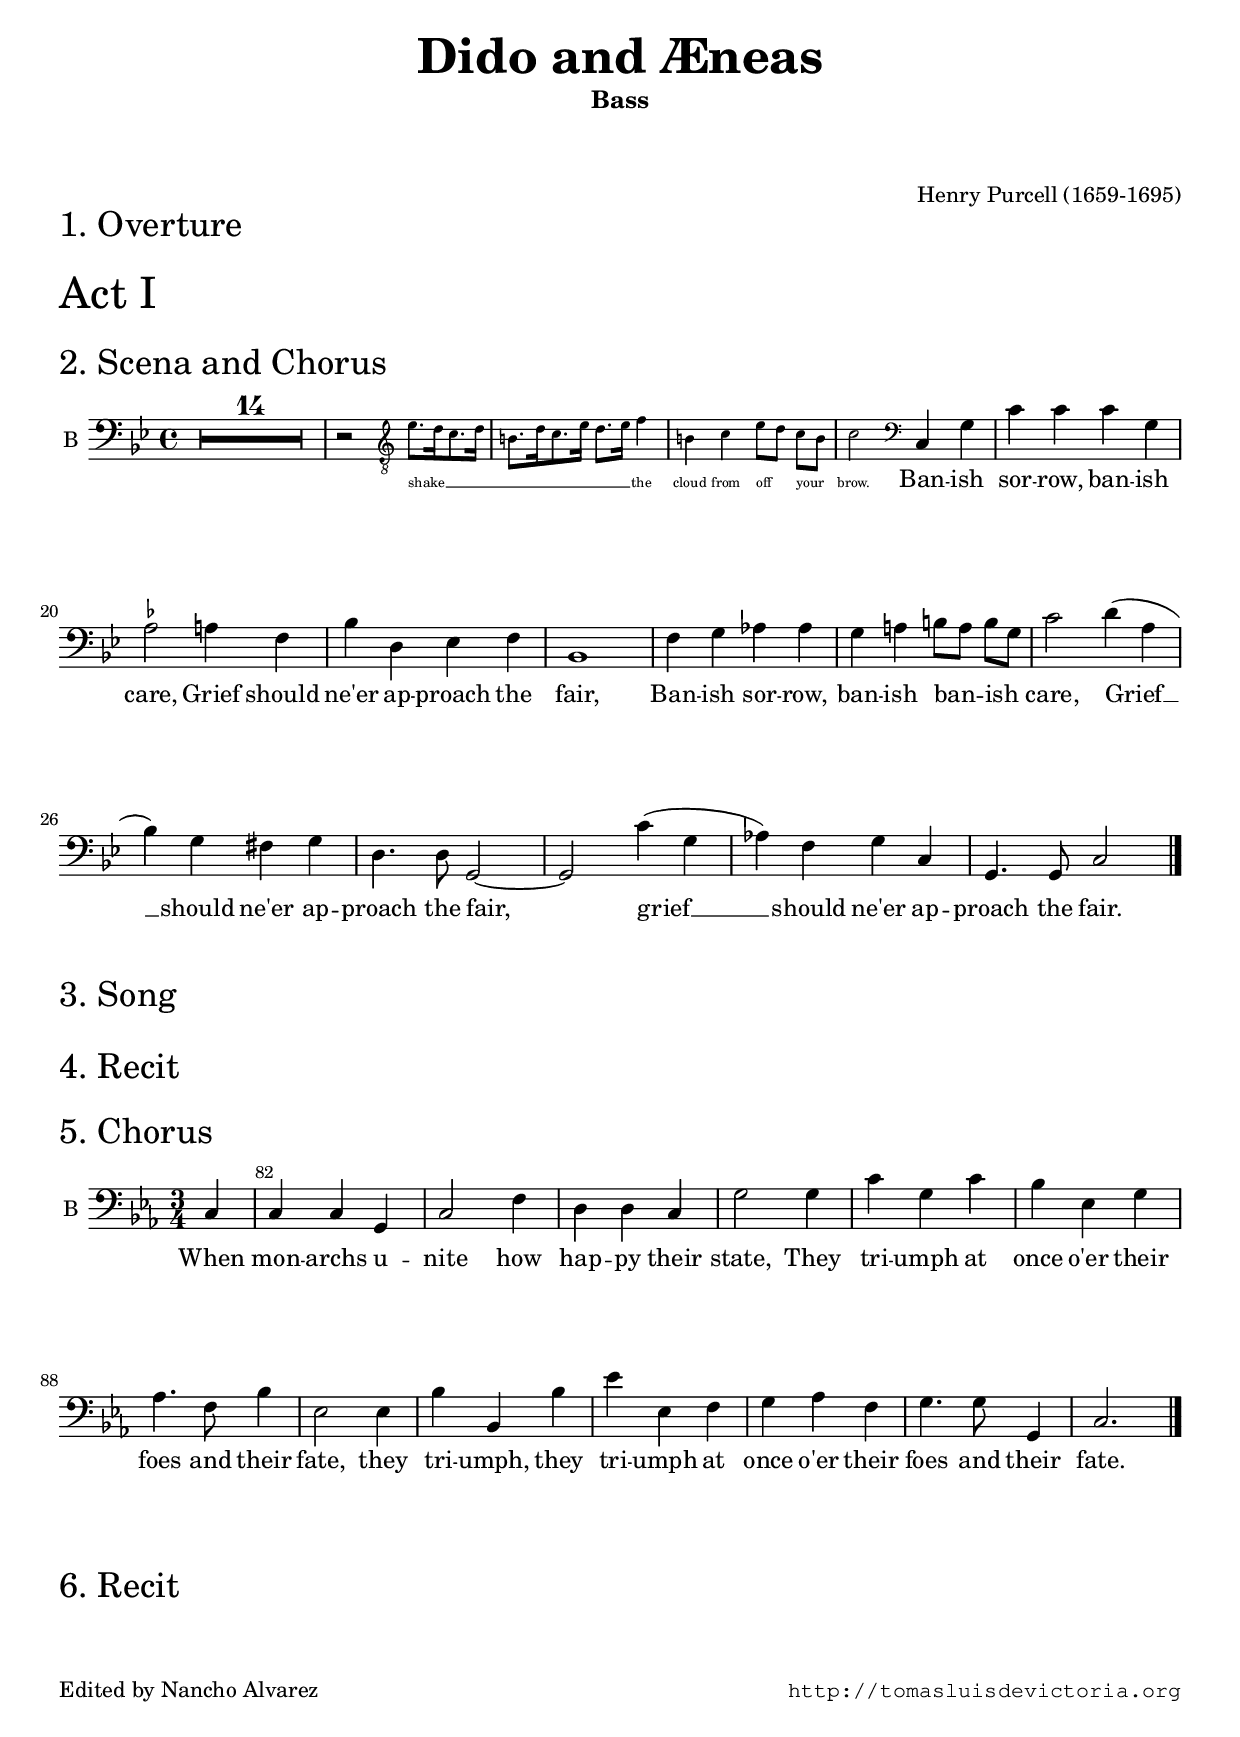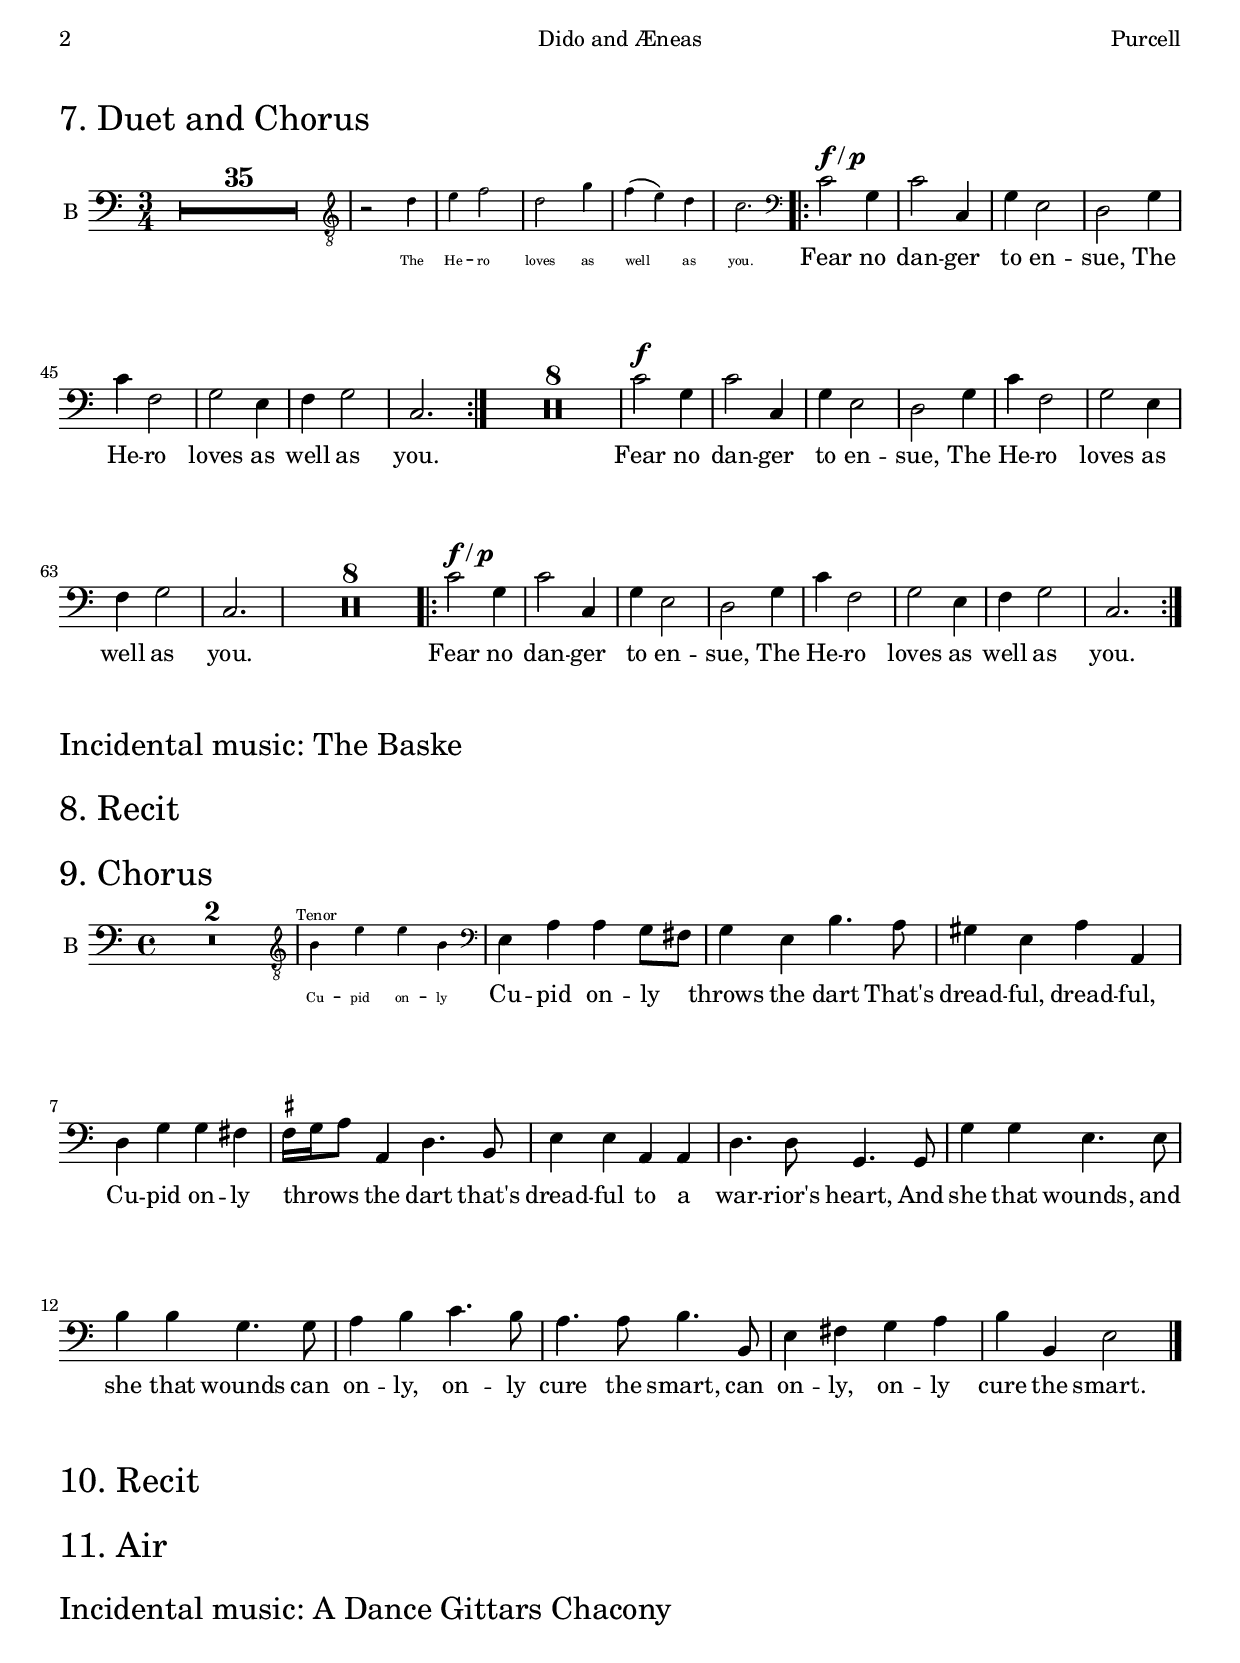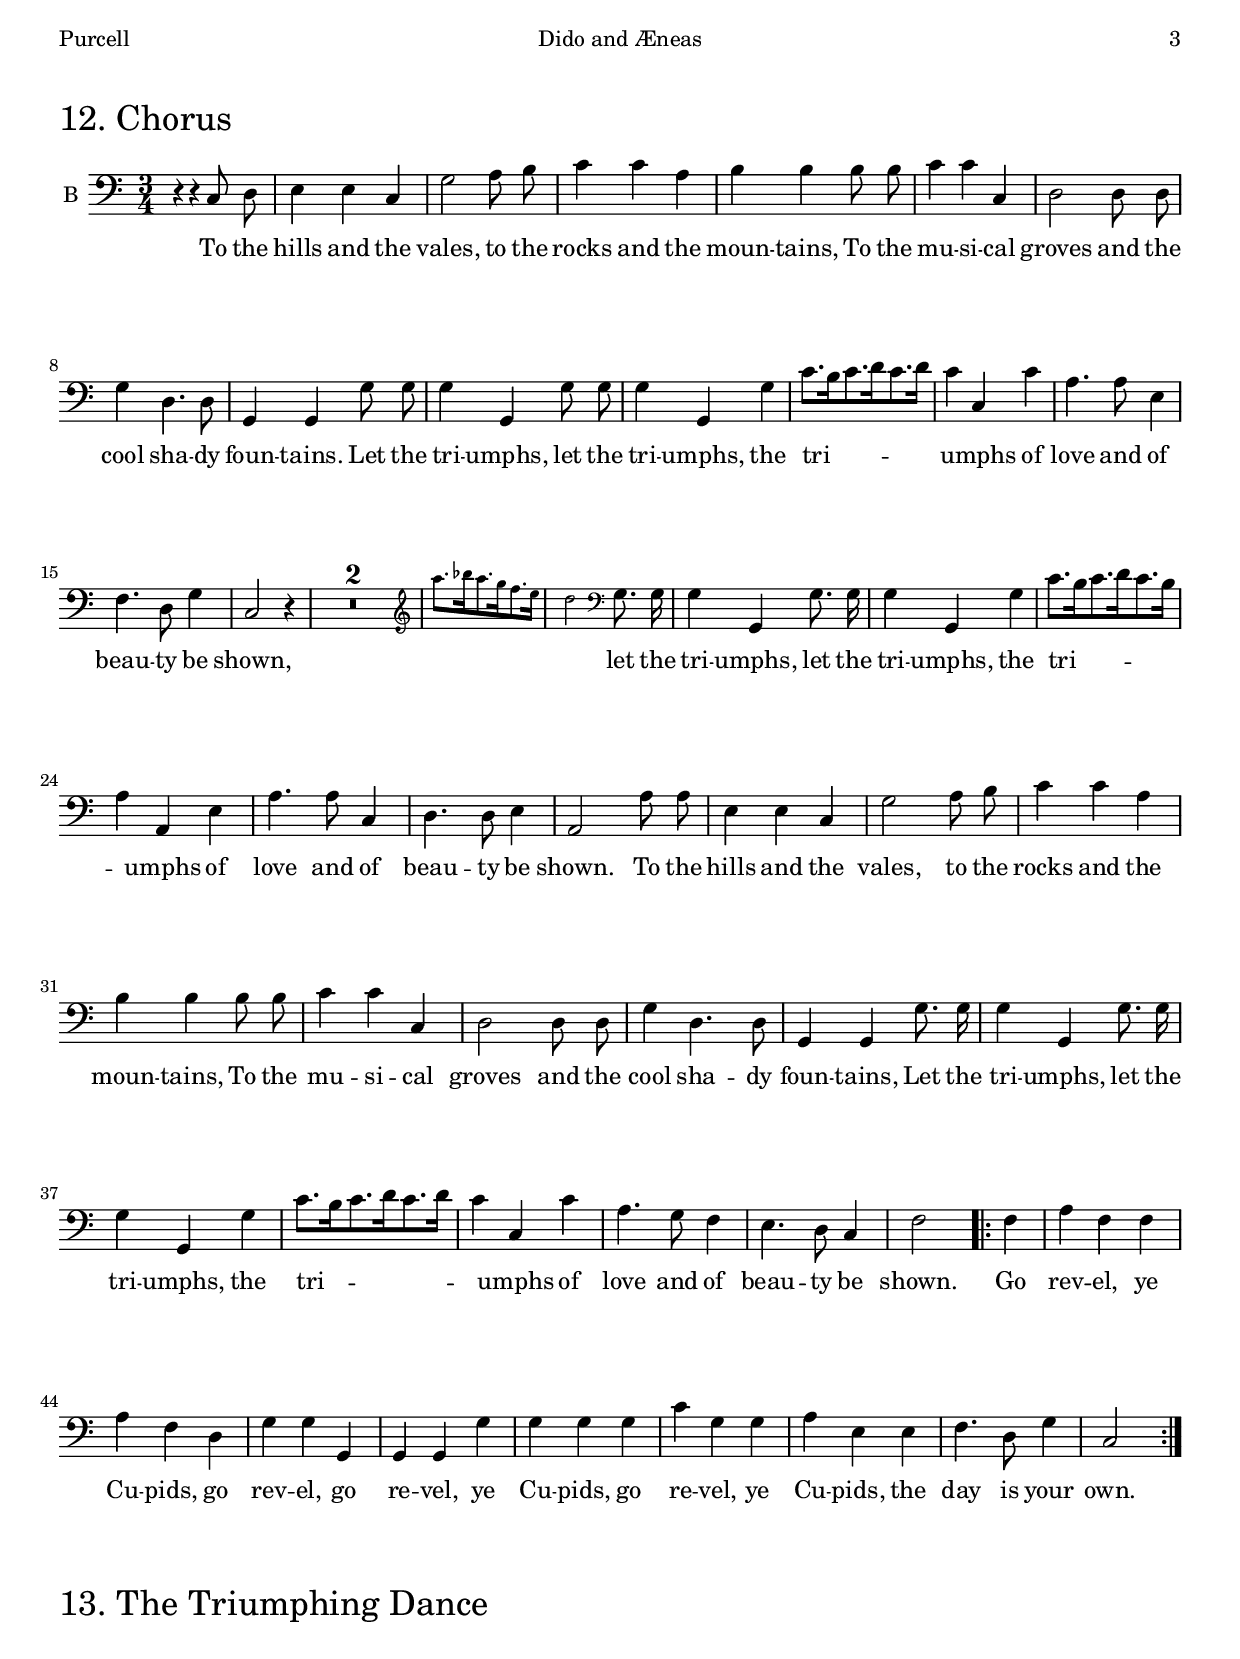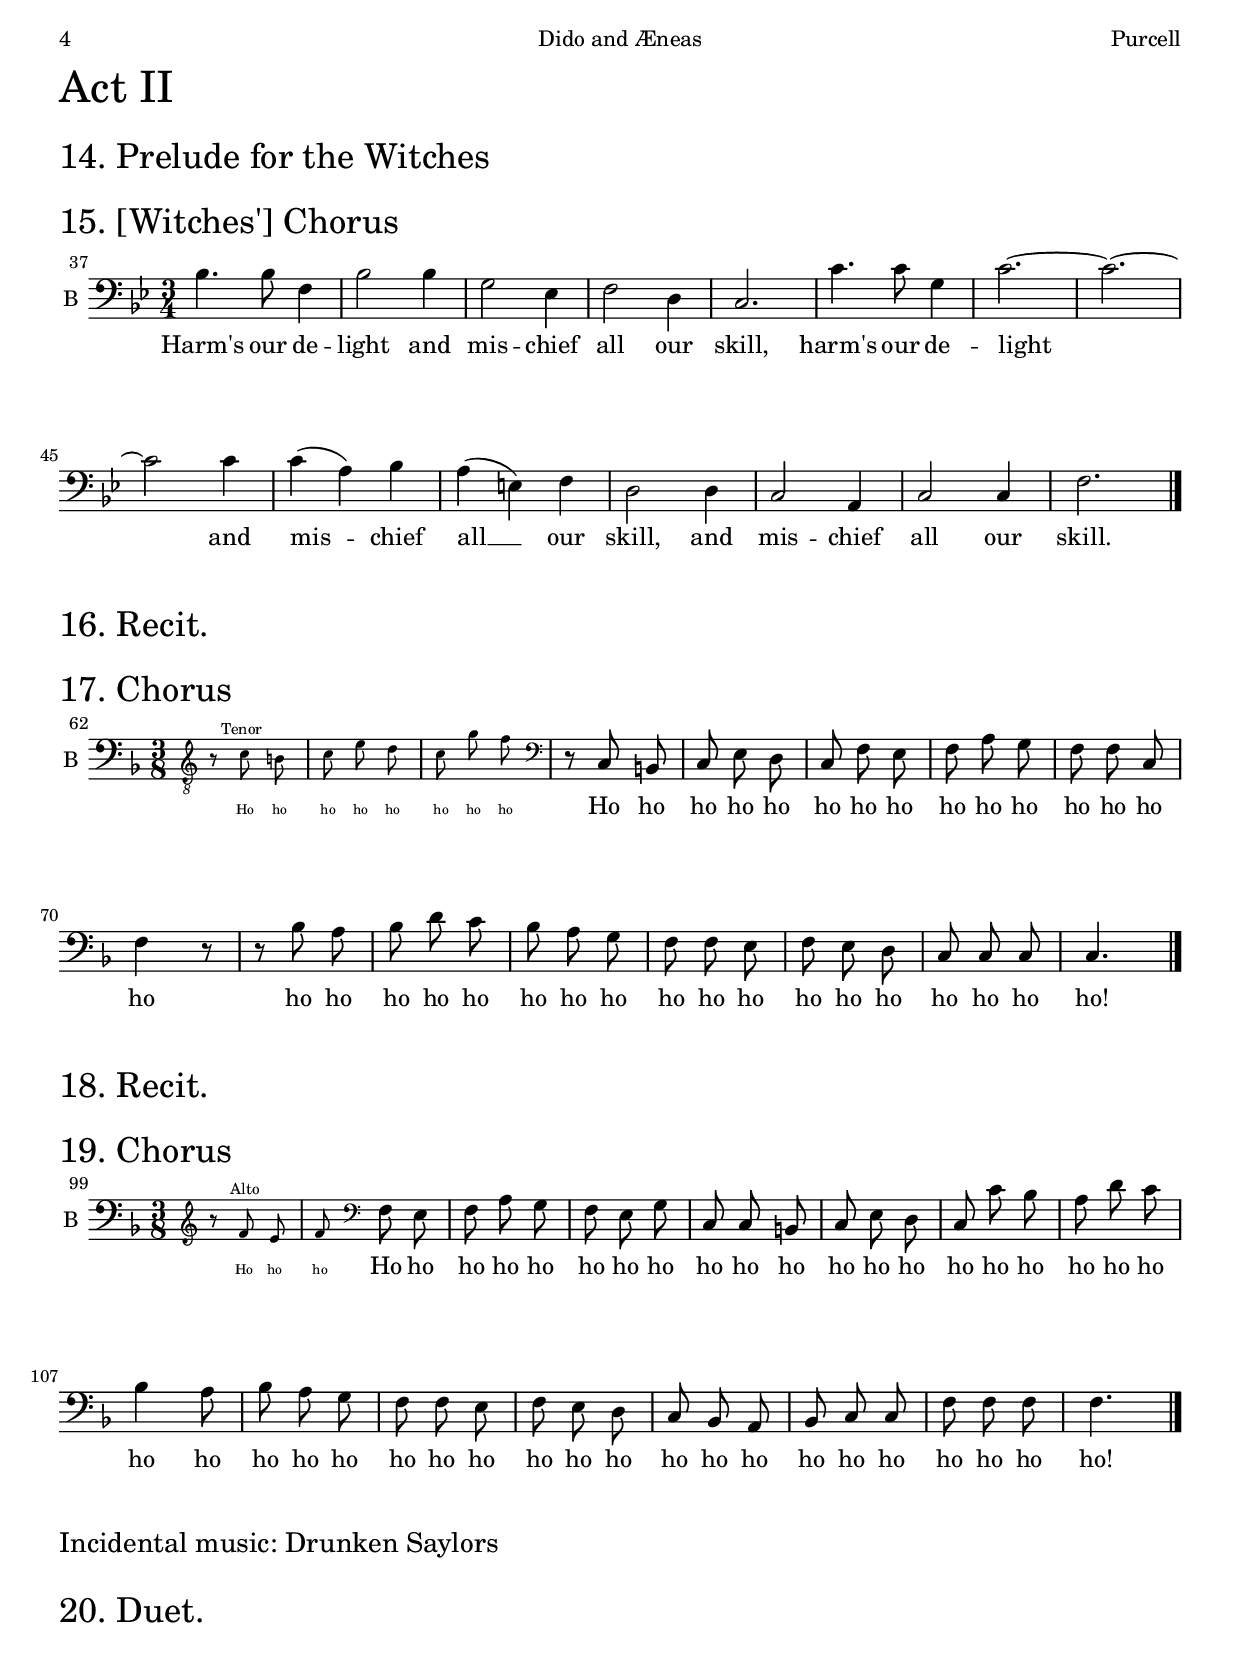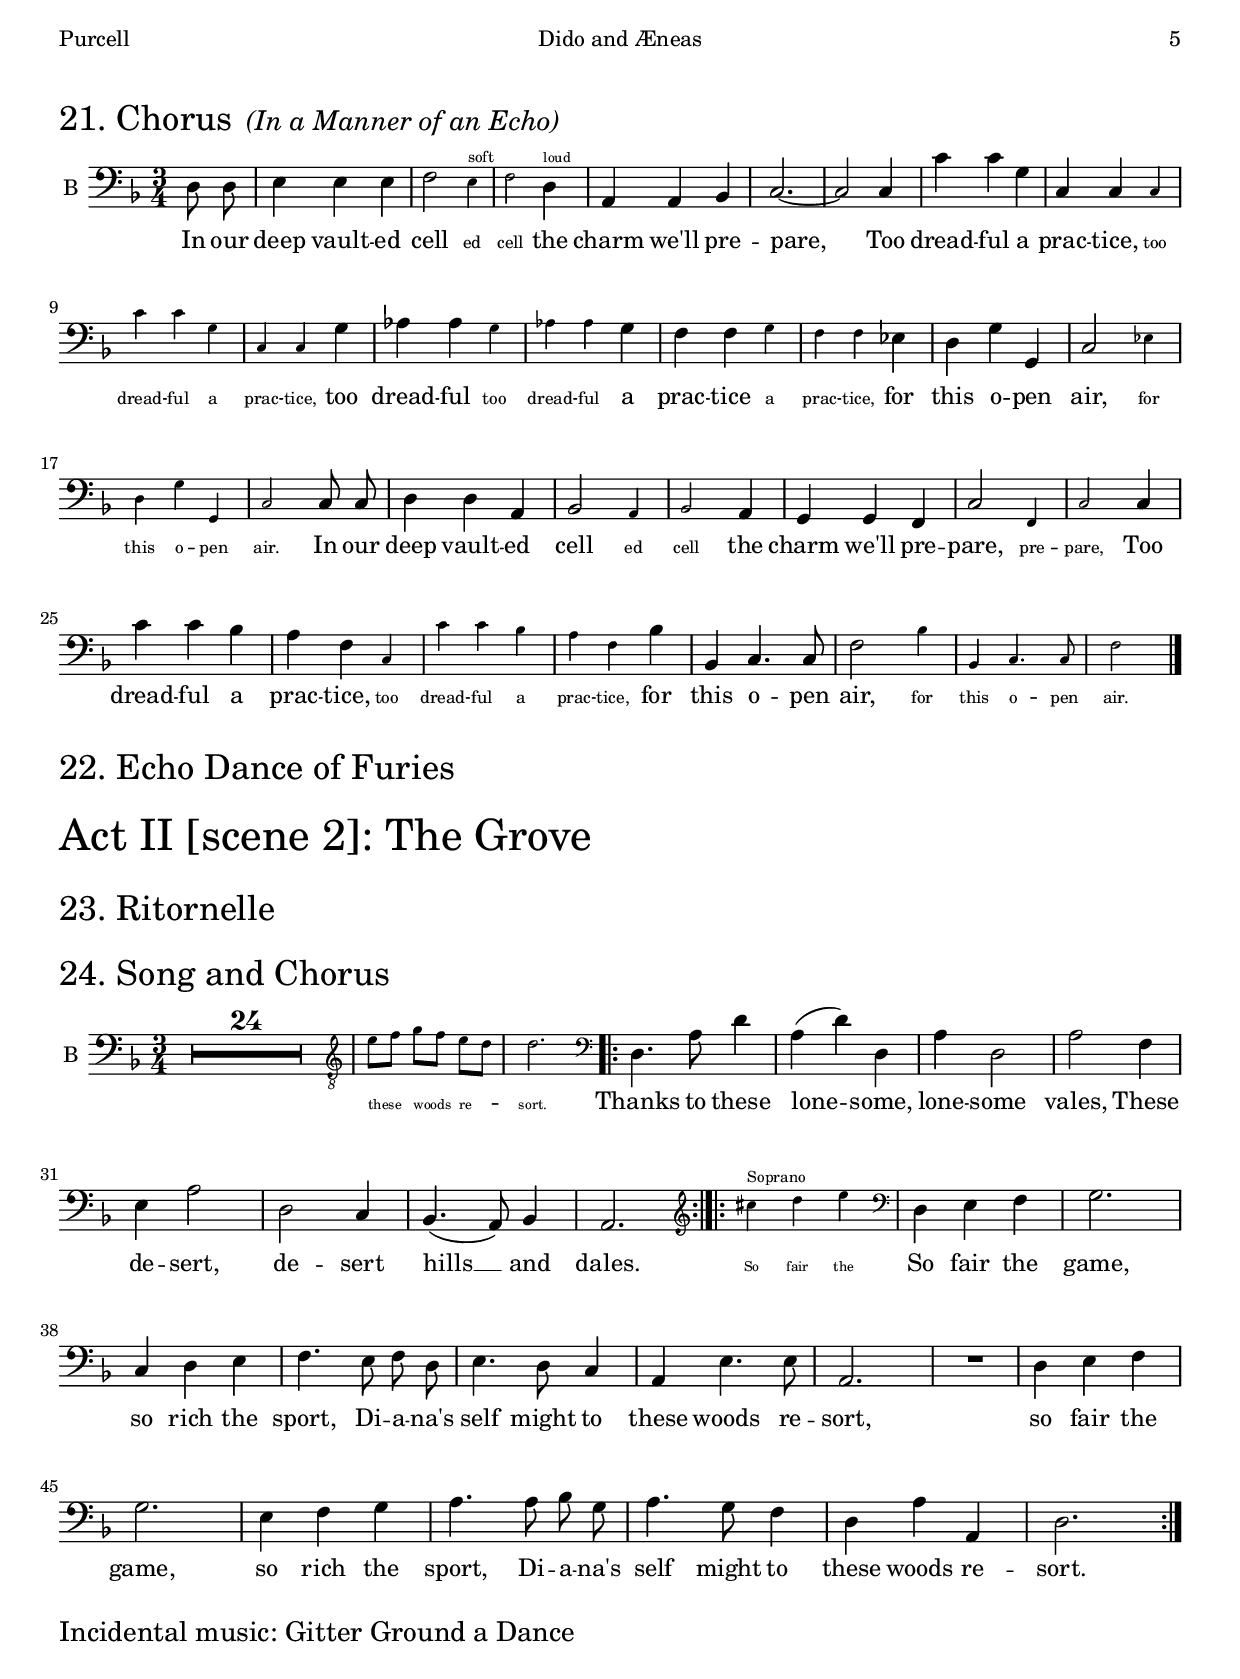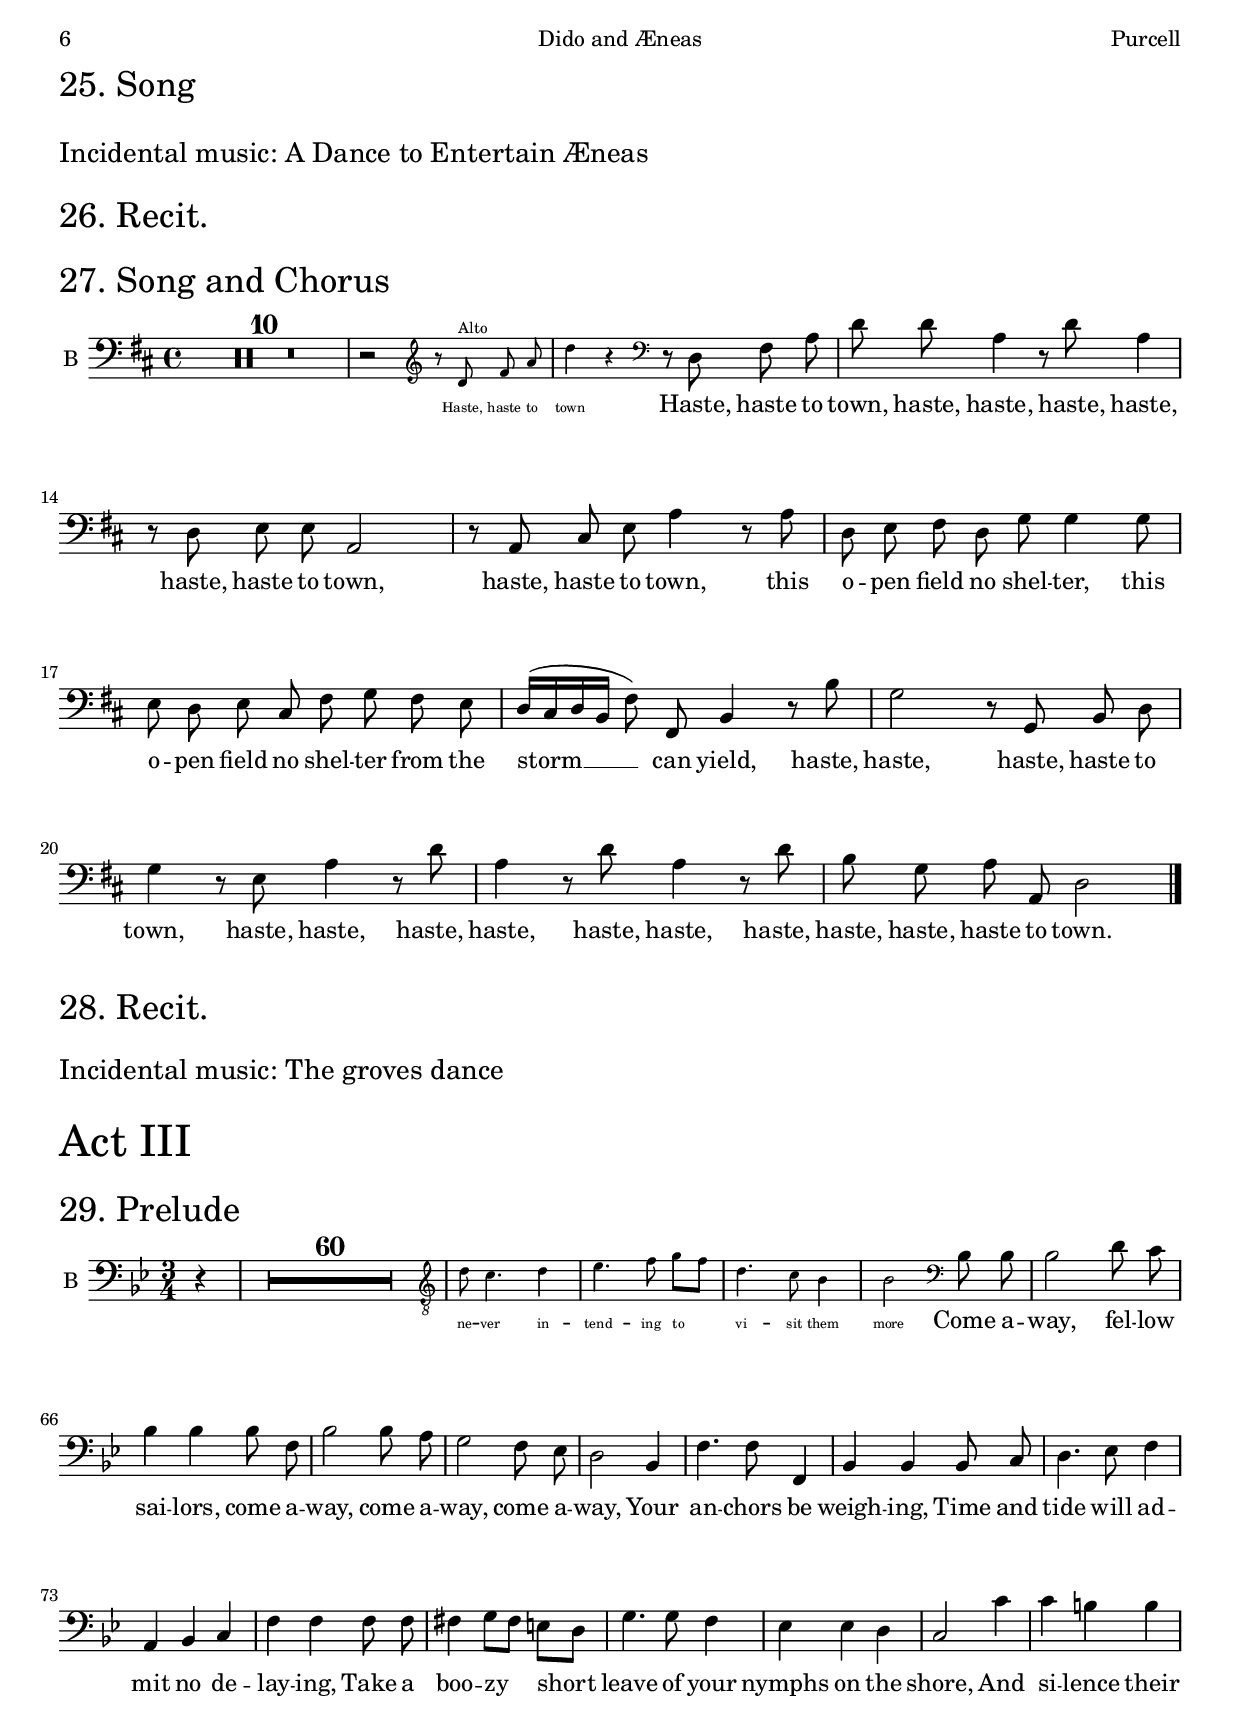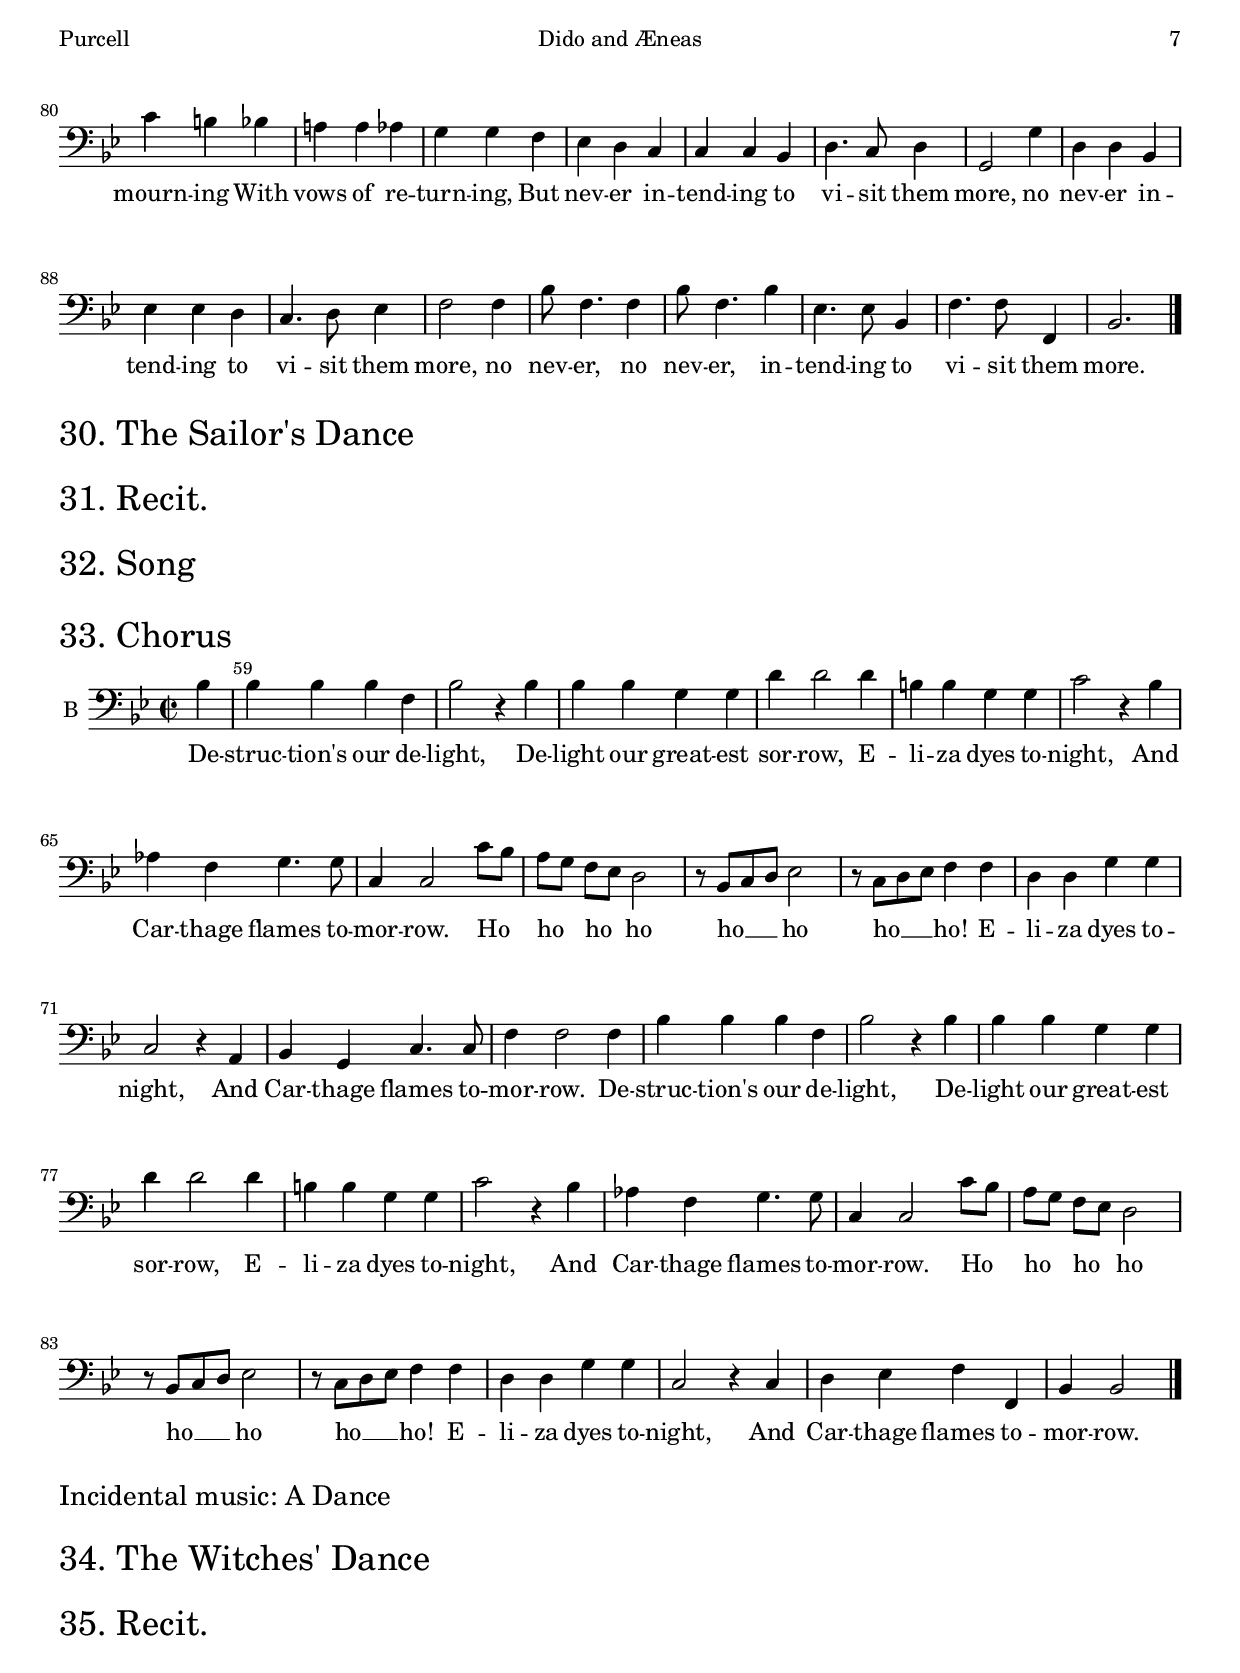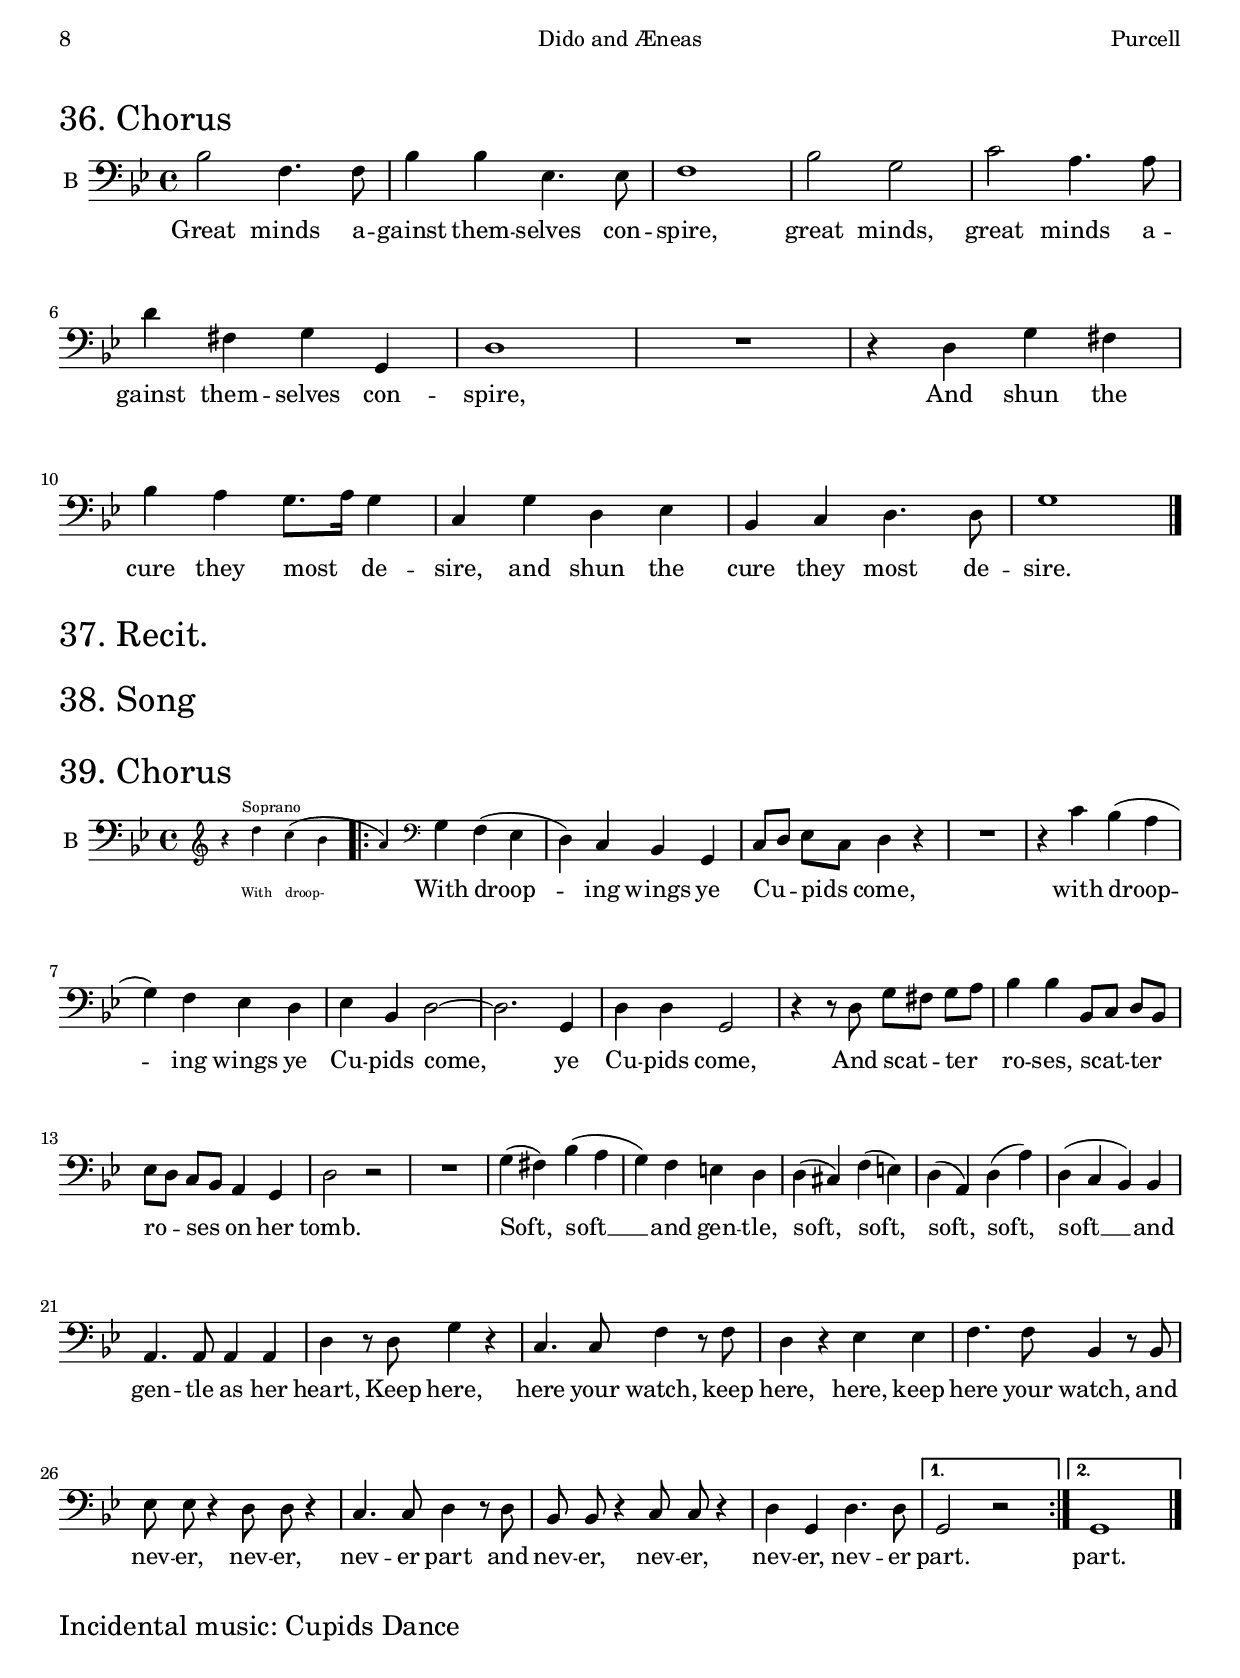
\version "2.18.0"

#(set-default-paper-size "a4")
#(set-global-staff-size 19.0)
#(ly:set-option 'point-and-click #f)
%nomobile

italicas=\override LyricText.font-shape = #'italic
rectas=\override LyricText.font-shape = #'upright
ss=\once \set suggestAccidentals = ##t
mtempo={\tempo 4 = 100}
mtempob={\tempo 4 = 50}
notaspequenas={\set fontSize=#-3 \override Staff.Stem.length = #5  }
notasmedianas={\set fontSize=#-3 \override Staff.Stem.length = #5  }
notasnormales={\unset fontSize \revert Staff.Stem.length \revert Staff.Beam.length-fraction \cueClefUnset }
letrapequena=\override LyricText.font-size = #-4
letramediana=\override LyricText.font-size = #-2
letranormal=\revert LyricText.font-size
mt=#(define-music-function (parser location offset) (number?) ; move lyric text
      #{ \once \override LyricText.X-offset = -$offset #})

htitle="Dido and Æneas"
hcomposer="Purcell"

\header {
	title=\markup{\fontsize #3 "Dido and Æneas"}
	subtitle="Bass"
	subsubtitle=\markup{\null \vspace #2 }
	composer="Henry Purcell (1659-1695)"
        pdfauthor=\composer
	%opus="(-)"
	%poet=\markup{}
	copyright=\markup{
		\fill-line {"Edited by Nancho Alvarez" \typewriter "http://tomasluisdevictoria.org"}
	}
%	tagline=""
}

global={
 \compressFullBarRests
 \override Score.MetronomeMark.padding = #3
 \override Score.MetronomeMark.X-offset = #0
 %\tempo \markup{"Allegretto grazioso"}
 \key g \minor
 \time 4/4 \skip 1*30
 \bar "|."
}


bassus=\relative c'{
 \phrasingSlurDotted
	\dynamicUp
	R1*14
	r2
	\notaspequenas
	\cueClef "G_8"
	ees8.[ d16 c8. d16]
	b8.[ d16 c8. ees16] d8.[ ees16] f4
	b,4 c ees8[ d] c[ b]
	c2
	\notasnormales
	 c,4 g'
	c c c g
	\ss aes2 a4 f
	bes d, ees f
	bes,1
	f'4 g aes aes
	g a! b8[ a] b[ g]
	c2 d4( a % a!
	bes4) g fis g
	d4. d8 g,2 ~
	g2 c'4( g
	aes) f g c,
	g4. g8 c2
}


textobassus=\lyricmode{
\letrapequena
shake __ _ _ the cloud from off your brow.
\letranormal
Ban -- ish sor -- row,
ban -- ish care,
Grief should ne'er ap -- proach the fair,
Ban -- ish sor -- row,
ban -- ish ban -- ish care,
Grief __ 
should ne'er ap -- proach the fair,
grief __ should ne'er
ap -- proach the fair.
}

globalb={
 \compressFullBarRests
 \override Score.MetronomeMark.padding = #3
 \override Score.MetronomeMark.X-offset = #0
 \time 3/4 \partial 4
 \key c \minor
 \skip 4 \skip 1*3/4*13
 \bar "|."
 }

bassusb=\relative c{
 \dynamicUp
 c4 % c8 en el compas anterior
 \set Score.currentBarNumber=#82
 \once \override Score.BarNumber.break-visibility=#all-visible
 c4 c g 
 c2 f4
 d4 d c
 g'2 g4
 c4 g c
 bes ees, g
 aes4. f8 bes4
 ees,2 ees4
 bes'4 bes, bes'
 ees4 ees, f
 g aes f
 g4. g8 g,4
 c2.
}

textobassusb=\lyricmode{
 When mon -- archs u -- nite
 how hap -- py their state,
 They tri -- umph at once
 o'er their foes and their fate,
 they tri -- umph,
 they tri -- umph at once
 o'er their foes and their fate.
}


globalc={
 \compressFullBarRests
 \override Score.MetronomeMark.X-offset = #0
 \time 3/4
 \key c \major
 \skip 1*3/4*80
 %\bar "|."
}

bassusc=\relative c'{
 \dynamicUp
 R1*3/4*35
 \notaspequenas
 \cueClef "G_8"
 r2 d4
 e4 f2
 d2 g4
 f4( e) d
 c2.
 \notasnormales
 \bar ".|:"
 c2^\markup{\dynamic "f" \large "/" \dynamic "p"} g4
 c2 c,4
 g'4 e2
 d2 g4
 c4 f,2
 g2 e4
 f4 g2
 c,2.
 \bar ":|."
 R1*3/4*8
 c'2^\f g4
 c2 c,4
 g'4 e2
 d2 g4
 c4 f,2
 g2 e4
 f4 g2
 c,2.
 R1*3/4*8
 \bar ".|:"
 c'2^\markup{\dynamic "f" \large "/" \dynamic "p"} g4 % editorial
 c2 c,4
 g'4 e2
 d2 g4
 c4 f,2
 g2 e4
 f4 g2
 c,2.
 \bar ":|." % esta repeticion es editorial
}

textobassusc=\lyricmode{
\letrapequena
The He -- ro loves as well as you.
\letranormal
Fear no dan -- ger to en -- sue,
The He -- ro loves as well as you.
Fear no dan -- ger to en -- sue,
The He -- ro loves as well as you.
Fear no dan -- ger to en -- sue,
The He -- ro loves as well as you.
}


globald={
 \compressFullBarRests
 \override Score.MetronomeMark.X-offset = #0
 \key a \minor
 \time 4/4
 \skip 1*16
 \bar "|."
}

bassusd=\relative c'{
 \dynamicUp
 R1*2
 \notaspequenas
 \cueClef "G_8"
 \once \override TextScript.X-offset = #-1.5
 b4^\markup{"Tenor"} e e b
 \notasnormales
 e,4 a a g8[ fis]
 g4 e b'4. a8
 gis4 e a a,
 d g g fis
 \ss fis16[ g a8] a,4 d4. b8
 e4 e a, a
 d4. d8 g,4. g8
 g'4 g e4. e8
 b'4 b4 g4. g8\!
 a4 b c4. b8
 a4. a8 b4. b,8
 e4 fis g a
 b b, e2
}

textobassusd=\lyricmode{
\letrapequena
Cu -- pid on -- ly
\letranormal
Cu -- pid on -- ly throws the dart
That's dread -- ful, dread -- ful,
Cu -- pid on -- ly throws the dart that's dread -- ful
to a war -- rior's heart,
And she that wounds,
and she that wounds can on -- ly,
on -- ly
cure the smart,
can on -- ly,
on -- ly cure the smart.
}


globale={
 \compressFullBarRests
 \override Score.MetronomeMark.X-offset = #0
 \key c \major
 \time 3/4
 \skip 1*3/4*50 \skip 2
% \bar "|."
}

bassuse=\relative c{
 \dynamicUp
 r4 r c8 d
 e4 e c
 g'2 a8 b
 c4 c a
 b b b8 b
 c4 c c,
 d2 d8 d
 g4 d4. d8
 g,4 g g'8 g
 g4 g, g'8 g
 g4 g, g' 
 c8.[ b16 c8. d16 c8. d16]
 c4 c, c'
 a4. a8 e4
 f4. d8 g4
 c,2 r4
 R1*3/4*2
 \notaspequenas
 \cueClef "treble"
 a'''8.[ bes16 a8. g16 f8. e16]
 d2
 \notasnormales
  g,,8. g16
 g4 g, g'8. g16
 g4 g, g'
 c8.[ b16 c8. d16 c8. b16]
 a4 a, e'
 a4. a8 c,4
 d4. d8 e4
 a,2 a'8 a
 e4 e c
 g'2 a8 b
 c4 c a
 b b b8 b
 c4 c c,
 d2 d8 d
 g4 d4. d8
 g,4 g g'8. g16
 g4 g, g'8. g16
 g4 g, g'
 c8.[ b16 c8. d16 c8. d16]
 c4 c, c'
 a4. g8 f4
 e4. d8 c4
 f2
 \bar ".|:" % only late sources repeat
 f4 
 a4 f f
 a f d
 g g g,
 g g g'
 g g g
 c4 g g
 a e e
 f4. d8 g4
 c,2 \bar ":|." % c,2.
}

textobassuse=\lyricmode{
To the hills and the vales,
to the rocks and the moun -- tains,
To the mu -- si -- cal groves
and the cool sha -- dy foun -- tains.
Let the tri -- umphs,
let the tri -- umphs,
the tri -- _ umphs of love and of
beau -- ty be shown,
"  " _
let the tri -- umphs,
let the tri -- umphs,
the tri -- _ umphs of love and of beau -- ty be shown.
To the hills and the vales,
to the rocks and the moun -- tains,
To the mu -- si -- cal groves
and the cool sha -- dy foun -- tains,
Let the tri -- umphs,
let the tri -- umphs,
the tri -- _ umphs of love and of
beau -- ty be shown.
Go rev -- el,
ye Cu -- pids,
go rev -- el,
go re -- vel,
ye Cu -- pids,
go re -- vel,
ye Cu -- pids,
the day is your
own.
}


globalf={
 \compressFullBarRests
 \override Score.MetronomeMark.X-offset = #0
 \key bes \major
 \time 3/4
 \skip 1*3/4*15
 \bar "|."
}

bassusf=\relative c'{
 \set Score.currentBarNumber=#37
 \once \override Score.BarNumber.break-visibility=#all-visible \bar ""
  bes4. bes8 f4
  bes2 bes4
  g2 ees4
  f2 d4
  c2.
  c'4. c8 g4
  c2. ~
  c2. ~
  c2 c4
  c4( a) bes
  a( e) f
  d2 d4
  c2 a4
  c2 c4
  f2.
  }

textobassusf=\lyricmode{
Harm's our de -- light
and mis -- chief all our skill,
harm's our de -- light 
and mis -- chief all __ our skill,
and mis -- chief all our skill.
}

globalg={
 \compressFullBarRests
 \override Score.MetronomeMark.X-offset = #0
 \key f \major
 \time 3/8
 \skip 1*3/8*16
 \bar "|."
}

bassusg=\relative c'{
    \set Score.currentBarNumber=#62
 \once \override Score.BarNumber.break-visibility=#all-visible \bar ""
    \cueClef "treble_8"
    \notaspequenas
    r8
    \once \override TextScript.X-offset = #-2
     c8^\markup{"Tenor"} b
    c e d
    c g' f
    \notasnormales
    r8
     c, b
    c e d
    c f e
    f a g
    f f c
    f4 r8
    r8 bes a
    bes d c
    bes a g
    f f e
    f e d
    c c c
    c4.
}

textobassusg=\lyricmode{
\letrapequena
Ho ho ho ho ho ho ho ho
\letranormal
Ho ho ho ho ho ho ho ho
ho ho ho ho ho ho ho ho
ho ho ho ho ho ho ho ho
ho ho ho ho ho ho ho ho ho!
}

globalh={
 \compressFullBarRests
 \override Score.MetronomeMark.X-offset = #0
 \key f \major
 \time 3/8
 \skip 1*3/8*16
 \bar "|."
}

bassush=\relative c'{
  \set Score.currentBarNumber=#99
 \once \override Score.BarNumber.break-visibility=#all-visible \bar ""
    \cueClef "treble_8"
   \notaspequenas
  \cueClef "treble"
  \once \override TextScript.X-offset = #2
  r8^\markup{"Alto"}
   f8 e f8
  \notasnormales
  \once \override DynamicText.X-offset = #-2
   f, e
  f a g
  f
   e g
  c, c b
  c e d
  c c' bes
  a d c
  bes4 a8
  bes a g
  f f e
  f e d
  c bes a
  bes c c
  f f f
  f4. % f4
  }

textobassush=\lyricmode{
\letrapequena
Ho ho ho
\letranormal
Ho ho ho ho ho ho ho ho
ho ho ho ho ho ho ho ho
ho ho ho ho ho ho ho
ho ho ho ho ho ho ho ho ho
ho ho ho ho ho ho ho ho ho!

}

globali={
 \compressFullBarRests
 \override Score.MetronomeMark.X-offset = #0
\key f \major
 \time 3/4 \partial 4
 \skip 1*3/4*32
 \bar "|."
}

bassusi=\relative c{
    \once \override LigatureBracket.style=#'dashed-line
    \once \override DynamicText.X-offset = #-2.5
    d8
    d
    e4 e e
    f2
    \notasmedianas
     e4^\markup{"soft"} f2
    \notasnormales
    d4^\markup{\fontsize #-4 "loud"} a a bes % simile
    c2. ~ c2
%    \notasmedianas
%    bes4 c2 
%    \notasnormales
    c4 c' c g
    c, c 
    \notasmedianas
    c4 c' c g c, c
    \notasnormales
    g'
    aes aes
    \notasmedianas
    g aes aes
    \notasnormales
    g f f 
    \notasmedianas
    g4 f f
    \notasnormales
    ees d g g, c2
    \notasmedianas
    ees4 d g g,
    c2
    \notasnormales 
    c8 c
    d4 d a bes2
    \notasmedianas
    a4 bes2
    \notasnormales
    a4 g g f c'2
    \notasmedianas
    f,4 c'2 
    \notasnormales
    c4
    c'4 c bes a f
    \notasmedianas
    c c' c bes a f
    \notasnormales
    bes4 bes, c4. c8 f2
    \notasmedianas bes4
    bes,4 c4. c8 f2
}

textobassusi=\lyricmode{
In our deep vault -- ed cell
\letramediana
ed cell
\letranormal
the charm we'll pre -- pare,
%\letramediana
%pre -- pare,
%\letranormal
Too dread -- ful a prac -- tice,
\letramediana
too dread -- ful a prac -- tice,
\letranormal
too dread -- ful
\letramediana
too dread -- ful
\letranormal
a prac -- tice
\letramediana
a prac -- tice,
\letranormal
for this o -- pen air,
\letramediana
for this o -- pen air.
\letranormal
In our deep vault -- ed cell
\letramediana
ed cell
\letranormal
the charm we'll pre -- pare,
\letramediana
pre -- pare,
\letranormal
Too dread -- ful a prac -- tice,
\letramediana
too dread -- ful a prac -- tice,
\letranormal
for this o -- pen air,
\letramediana
for this o -- pen air.
}


globalj={
 \compressFullBarRests
 \override Score.MetronomeMark.X-offset = #0
 \key f \major
 \time 3/4
 \skip 1*3/4*50
% \bar "|."
}

bassusj=\relative c'{
  R1*3/4*24 % hay repeticiones 
  \cueClef "G_8"
  \notaspequenas
  e8[ f] g[ f] e[ d] d2.
  \notasnormales
  \bar ".|:"
  d,4. a'8 d4
  a4( d) d,
  a'4 d,2
  a'2 f4
  e a2
  d,2 c4
  bes4.( a8) bes4
  a2. \bar ":|.|:"
  \notaspequenas
  \cueClef "treble"
  %\once \override TextScript.X-offset = #-3
  cis''4^\markup{"Soprano"} d e
  \notasnormales
  d,, e f
  g2.
  c,4 d e
  f4. e8 f d
  e4. d8 c4
  a e'4. e8
  a,2.
  R1*3/4
  d4 e f
  g2.
  e4 f g
  a4. a8 bes g
  a4. g8 f4
  d4 a' a,
  d2.
  \bar ":|."
}

textobassusj=\lyricmode{
\letrapequena
these woods re -- sort.
\letranormal
Thanks to these lone -- some,
lone -- some
vales,
These de -- sert,
de -- sert
hills __ and dales.
\letrapequena
So fair the
\letranormal
So fair the game,
so rich the sport,
Di -- a -- na's
self might to these woods re -- sort,
so fair the game,
so rich the sport,
Di -- a -- na's self
might to these woods re -- sort.
}


globalk={
 \compressFullBarRests
 \override Score.MetronomeMark.X-offset = #0
 \key d \major
 \time 4/4
 \skip 1*22
 \bar "|."
}

bassusk=\relative c'{
  R1*10
  r2
  \notaspequenas
  \cueClef "treble" % el original es octava baja
  r8 d^\markup{"Alto"}  fis a
  d4 r4
  \notasnormales
  r8 d,,8 fis a
  d8 d a4 r8 d a4
  r8 d, e e a,2
  r8 a cis e a4 r8 a
  d,8 e fis d g g4 g8
  e8 d e cis fis g fis e
  d16[( cis d b] fis'8) fis, b4 r8 b'
  g2 r8 g, b d
  g4 r8 e a4 r8 d
  a4 r8 d a4 r8 d
  b8 g a a, d2
  }

textobassusk=\lyricmode{
\letrapequena
Haste, haste to town
\letranormal
Haste, haste to town,
haste, haste,
haste, haste,
haste, haste to town,
haste, haste to town,
this o -- pen field no shel -- ter,
this o -- pen field no shel -- ter from the storm __ can yield,
\mt #3.5 haste, haste,
haste, haste to town,
haste, haste,
\mt #3.5 haste, haste,
haste, haste,
\mt #3.5 haste, haste,
haste, haste to town.
}


globall={
 \compressFullBarRests
 \override Score.MetronomeMark.X-offset = #0
 \key bes \major
 \time 3/4
 \partial 4 \skip 4
 \skip 1*3/4*95
 \bar "|."
}

bassusl=\relative c'{
  r4
  R1*3/4*60
  \cueClef "G_8"
  \notaspequenas
  d8 c4. d4
  ees4. f8 g8[ f]
  d4. c8 bes4
  bes2
  \notasnormales
   bes8 bes
  bes2 d8 c
  bes4 bes bes8 f
  bes2 bes8 a
  g2 f8 ees
  d2 bes4
  f'4. f8 f,4
  bes4 bes bes8 c
  d4. ees8 f4
  a,4 bes c
  f4 f f8 f
  fis4 g8[ fis] e[ d]
  g4. g8 f4
  ees4 ees d
  c2 c'4
  c4 b b
  c b bes
  a!4 a aes
  g g f
  ees d c
  c c bes
  d4. c8 d4
  g,2 g'4
  d4 d bes
  ees4 ees4 d
  c4. d8 ees4
  f2 f4
  bes8 f4. f4
  bes8 f4. bes4
  ees,4. ees8 bes4
  f'4. f8 f,4
  bes2.
  }

textobassusl=\lyricmode{
\letrapequena
ne -- ver in -- tend -- ing
to vi -- sit them more
\letranormal
Come a -- way,
fel -- low sai -- lors,
come a -- way,
come a -- way,
come a -- way,
Your an -- chors be weigh -- ing,
Time and tide will ad -- mit
no de -- lay -- ing,
Take a boo -- zy short leave of your nymphs
on the shore,
And si -- lence their mourn -- ing
With vows of re -- turn -- ing,
But nev -- er in -- tend -- ing to vi -- sit
them more,
no nev -- er in -- tend -- ing to vi -- sit
them more,
no nev -- er, 
no nev -- er,
in -- tend -- ing to vi -- sit them more.
}


globalm={
 \compressFullBarRests
 \override Score.MetronomeMark.X-offset = #0
 \key bes \major
 \time 2/2
 \partial 4 \skip 4
 \skip 1*29 \skip 2.
 \bar "|."
}

bassusm=\relative c'{
  bes4 % b8 y cambio de compas
  \set Score.currentBarNumber=#59
  \once \override Score.BarNumber.break-visibility=#all-visible
  bes4 bes bes f
  bes2 r4 bes
  bes bes g g
  d'4 d2 d4
  b4 b g g
  c2 r4 bes
  aes4 f g4. g8
  c,4 c2 c'8[ bes]
  a[ g] f[ ees] d2
  r8 bes[ c d] ees2
  r8 c8[ d ees] f4 f
  d4 d g g
  c,2 r4 a4
  bes g c4. c8
  f4 f2 f4
  bes4 bes bes f
  bes2 r4 bes
  bes bes g g
  d'4 d2 d4
  b b g g
  c2 r4 bes
  aes f g4. g8
  c,4 c2 c'8[ bes]
  a8[ g] f[ ees] d2
  r8 bes8[ c d] ees2
  r8 c8[ d ees] f4 f
  d4 d g g
  c,2 r4 c4
  d4 ees f4 f,
  bes4 bes2
  }

textobassusm=\lyricmode{
De -- struc -- tion's our de -- light,
De -- light our great -- est sor -- row,
E -- li -- za dyes to -- night, % to Night
And Car -- thage flames to -- mor -- row.
Ho ho ho ho
ho __ ho
ho __ ho!
E -- li -- za dyes to -- night,
And Car -- thage flames to -- mor -- row.
De -- struc -- tion's our de -- light,
De -- light our great -- est sor -- row,
E -- li -- za dyes to -- night,
And Car -- thage flames to -- mor -- row.
Ho ho ho ho
ho __ ho
ho __ ho!
E -- li -- za dyes to -- night,
And Car -- thage flames to -- mor -- row.
}


globaln={
 \compressFullBarRests
 \override Score.MetronomeMark.X-offset = #0
 \key bes \major
 \time 4/4
 \skip 1*13
 \bar "|."
}

bassusn=\relative c'{
  bes2 f4. f8
  bes4 bes ees,4. ees8
  f1
  bes2 g
  c2 a4. a8
  d4 fis, g g,
  d'1
  R1
  r4 d g fis
  bes4 a g8.[ a16] g4
  c,4 g' d ees
  bes c d4. d8
  g1
  }

textobassusn=\lyricmode{
Great minds a -- gainst them -- selves con -- spire,
great minds, great minds
a -- gainst them -- selves con -- spire,
And shun the cure they most de -- sire,
and shun the cure
they most de -- sire.
}


globalo={
 \compressFullBarRests
 \override Score.MetronomeMark.X-offset = #0
 \override Score.MetronomeMark.padding = #1.5
 \key bes \major
 \time 4/4
 \skip 1
 \repeat volta 2 {\skip 1*28 }
 \alternative {{\skip 1} {\skip 1}}
 \bar "|."
}

bassuso=\relative c''{
    \notaspequenas
    \cueClef "treble"
    r4
    \once \override TextScript.X-offset = #-1
     d4^\markup{"Soprano"} c( bes
    a4)
    \notasnormales
    g,4 f( ees
    d) c bes g
    c8[ d] ees[ c] d4 r
    R1
    r4 c'4 bes( a
    g) f ees d
    ees bes d2 ~
    d2. g,4
    d' d g,2
    r4 r8 d' g8[ fis] g[ a] 
    bes4 bes bes,8[ c] d[ bes]
    ees8[ d] c[ bes] a4 g
    d'2 r
    R1
    g4( fis) bes4( a
    g) f e d % f!
    d( cis) f( e)
    d( a) d( a')
    d,( c bes) bes
    a4. a8 a4 a
    d4 r8 d g4 r
    c,4. c8 f4 r8 f
    d4 r ees ees
    f4. f8 bes,4 r8 bes
    ees8 ees r4 d8 d r4
    c4. c8 d4 r8 d
    bes bes r4 c8 c r4
    d4 g, d'4. d8
    g,2 r2
    g1
}

textobassuso=\lyricmode{
\letrapequena
With droop-
\letranormal
With droop -- ing wings
ye Cu -- pids come,
with droop -- ing wings
ye Cu -- pids come, 
ye Cu -- pids come, % you
And scat -- ter ro -- ses,
scat -- ter ro -- ses on her tomb.
Soft, % __
soft __ and gen -- tle,
soft, soft,
soft, soft,
soft __ and
gen -- tle as her heart,
Keep here,
here your watch,
keep here,
here,
keep here your watch,
and  nev -- er,
nev -- er,
nev -- er part
and nev -- er,
nev -- er,
nev -- er,
nev -- er part.
part.
}




\markup{\fontsize #4 "1. Overture" }
\markup{\null \vspace #1 }
\markup{\fontsize #6 "Act I"}
\markup{\null \vspace #1 }
\markup{\fontsize #4 "2. Scena and Chorus" }

\score {\transpose c' c'{

	\new Staff <<\global
	\new Voice="v4" {
		\set Staff.instrumentName="B"
		\clef "bass"
		\bassus }
	\new Lyrics \lyricsto "v4" {\textobassus }
	>>

	} % transpose
}

\markup{\fontsize #4 "3. Song" }
\markup{\null \vspace #1 }
\markup{\fontsize #4 "4. Recit"}
\markup{\null \vspace #1 }
\markup{\fontsize #4 "5. Chorus" }

\score {\transpose c' c'{

	\new Staff <<\globalb
	\new Voice="v4" {
		\set Staff.instrumentName="B"
		\clef "bass"
		\bassusb }
	\new Lyrics \lyricsto "v4" {\textobassusb }
	>>

	} % transpose
}

\markup{\null \vspace #1 }
\markup{\fontsize #4 "6. Recit" }
\pageBreak
\markup{\null \vspace #1 }
\markup{\fontsize #4 "7. Duet and Chorus" }

\score {\transpose c' c'{

	\new Staff <<
	 \globalc
	\new Voice="v4" {
		\set Staff.instrumentName="B"
		\clef "bass"
		\bassusc }
	\new Lyrics \lyricsto "v4" {\textobassusc }
	>>

	} % transpose
}

\markup{\null \vspace #1 }
\markup{\fontsize #3 "Incidental music: The Baske" }
\markup{\null \vspace #1 }
\markup{\fontsize #4 "8. Recit" }
\markup{\null \vspace #1 }
\markup{\fontsize #4 "9. Chorus" }

\score {\transpose c' c'{

	\new Staff <<\globald
	\new Voice="v4" {
		\set Staff.instrumentName="B"
		\clef "bass"
		\bassusd }
	\new Lyrics \lyricsto "v4" {\textobassusd }
	>>

	} % transpose
}

\markup{\null \vspace #1 }
\markup{\fontsize #4 "10. Recit" }
\markup{\null \vspace #1 }
\markup{\fontsize #4 "11. Air" }
\markup{\null \vspace #1 }
\markup{\fontsize #3 "Incidental music: A Dance Gittars Chacony" }
\pageBreak
\markup{\null \vspace #1 }
\markup{\fontsize #4 "12. Chorus" }

\score {\transpose c' c'{

	\new Staff <<\globale
	\new Voice="v4" {
		\set Staff.instrumentName="B"
		\clef "bass"
		\bassuse }
	\new Lyrics \lyricsto "v4" {\textobassuse }
	>>

	} % transpose
}

\markup{\null \vspace #1 }
\markup{\fontsize #4 "13. The Triumphing Dance" }
\pageBreak
\markup{\fontsize #6 "Act II"}
\markup{\null \vspace #1 }
\markup{\fontsize #4 "14. Prelude for the Witches" }
\markup{\null \vspace #1 }
\markup{\fontsize #4 "15. [Witches'] Chorus" }

\score {\transpose c' c'{

	\new Staff <<
	 \globalf
	\new Voice="v4" {
		\set Staff.instrumentName="B"
		\clef "bass"
		\bassusf }
	\new Lyrics \lyricsto "v4" {\textobassusf }
	>>

	} % transpose
}

\markup{\null \vspace #1 }
\markup{\fontsize #4 "16. Recit." }
\markup{\null \vspace #1 }
\markup{\fontsize #4 "17. Chorus" }

\score {\transpose c' c'{

	\new Staff <<
	 \globalg
	\new Voice="v4" {
		\set Staff.instrumentName="B"
		\clef "bass"
		\bassusg }
	\new Lyrics \lyricsto "v4" {\textobassusg }
	>>

	} % transpose
}

\markup{\null \vspace #1 }
\markup{\fontsize #4 "18. Recit." }
\markup{\null \vspace #1 }
\markup{\fontsize #4 "19. Chorus" }

\score {\transpose c' c'{

	\new Staff <<
	 \globalh
	\new Voice="v4" {
		\set Staff.instrumentName="B"
		\clef "bass"
		\bassush }
	\new Lyrics \lyricsto "v4" {\textobassush }
	>>

	} % transpose
}
\markup{\null \vspace #1 }
\markup{\fontsize #2 "Incidental music: Drunken Saylors" }
\markup{\null \vspace #1 }
\markup{\fontsize #4 "20. Duet." }
\pageBreak
\markup{\null \vspace #1 }
\markup{\fontsize #4 "21. Chorus" \fontsize #2 \italic " (In a Manner of an Echo)" }

\score {\transpose c' c'{

	\new Staff <<
	 \globali
	\new Voice="v4" {
		\set Staff.instrumentName="B"
		\clef "bass"
		\bassusi }
	\new Lyrics \lyricsto "v4" {\textobassusi }
	>>

	} % transpose
}

\markup{\null \vspace #1 }
\markup{\fontsize #4 "22. Echo Dance of Furies" }
\markup{\null \vspace #1 }
\markup{\fontsize #6 "Act II [scene 2]: The Grove"}
\markup{\null \vspace #1 }
\markup{\fontsize #4 "23. Ritornelle" }
\markup{\null \vspace #1 }
\markup{\fontsize #4 "24. Song and Chorus" }

\score {\transpose c' c'{

	\new Staff <<
	 \globalj
	\new Voice="v4" {
		\set Staff.instrumentName="B"
		\clef "bass"
		\bassusj }
	\new Lyrics \lyricsto "v4" {\textobassusj }
	>>

	} % transpose
}

\markup{\null \vspace #1 }
\markup{\fontsize #2 "Incidental music: Gitter Ground a Dance"}

\pageBreak

\markup{\fontsize #4 "25. Song" }
\markup{\null \vspace #1 }
\markup{\fontsize #2 "Incidental music: A Dance to Entertain Æneas"}
\markup{\null \vspace #1 }
\markup{\fontsize #4 "26. Recit." }
\markup{\null \vspace #1 }
\markup{\fontsize #4 "27. Song and Chorus" }

\score {\transpose c' c'{

	\new Staff <<
	 \globalk
	\new Voice="v4" {
		\set Staff.instrumentName="B"
		\clef "bass"
		\bassusk }
	\new Lyrics \lyricsto "v4" {\textobassusk }
	>>

	} % transpose
}

\markup{\null \vspace #1 }
\markup{\fontsize #4 "28. Recit." }
\markup{\null \vspace #1 }
\markup{\fontsize #2 "Incidental music: The groves dance"}
\markup{\null \vspace #1 }
\markup{\fontsize #6 "Act III"}
\markup{\null \vspace #1 }
\markup{\fontsize #4 "29. Prelude" }

\score {\transpose c' c'{

	\new Staff <<
	 \globall
	\new Voice="v4" {
		\set Staff.instrumentName="B"
		\clef "bass"
		\bassusl }
	\new Lyrics \lyricsto "v4" {\textobassusl }
	>>

	} % transpose
}

\markup{\null \vspace #1 }
\markup{\fontsize #4 "30. The Sailor's Dance" }
\markup{\null \vspace #1 }
\markup{\fontsize #4 "31. Recit." }
\markup{\null \vspace #1 }
\markup{\fontsize #4 "32. Song" }
\markup{\null \vspace #1 }
\markup{\fontsize #4 "33. Chorus" }

\score {\transpose c' c'{

	\new Staff <<
	 \globalm
	\new Voice="v4" {
		\set Staff.instrumentName="B"
		\clef "bass"
		\bassusm }
	\new Lyrics \lyricsto "v4" {\textobassusm }
	>>

	} % transpose
}

\markup{\null \vspace #1 }
\markup{\fontsize #2 "Incidental music: A Dance" }
\markup{\null \vspace #1 }
\markup{\fontsize #4 "34. The Witches' Dance" }
\markup{\null \vspace #1 }
\markup{\fontsize #4 "35. Recit." }
\pageBreak
\markup{\null \vspace #1 }
\markup{\fontsize #4 "36. Chorus" }

\score {\transpose c' c'{

	\new Staff <<
	 \globaln
	\new Voice="v4" {
		\set Staff.instrumentName="B"
		\clef "bass"
		\bassusn }
	\new Lyrics \lyricsto "v4" {\textobassusn }
	>>

	} % transpose
}

\markup{\null \vspace #1 }
\markup{\fontsize #4 "37. Recit." }
\markup{\null \vspace #1 }
\markup{\fontsize #4 "38. Song" }
\markup{\null \vspace #1 }
\markup{\fontsize #4 "39. Chorus" }

\score {\transpose c' c'{

	\new Staff <<
	 \globalo
	\new Voice="v4" {
		\set Staff.instrumentName="B"
		\clef "bass"
		\bassuso }
	\new Lyrics \lyricsto "v4" {\textobassuso }
	>>

	} % transpose
}

\markup{\null \vspace #1 }
\markup{\fontsize #2 "Incidental music: Cupids Dance" }

\layout{ 
	\context {\Lyrics 
		\override VerticalAxisGroup.staff-affinity = #UP
		\override VerticalAxisGroup.nonstaff-relatedstaff-spacing =
			#'((basic-distance . 0) (minimum-distance . 0) (padding . 1))
		\override LyricText.font-size = #1.1
		\override LyricHyphen.minimum-distance = #0.5
	}
	\context {\Score 
		tempoHideNote = ##t
		%\override BarNumber.padding = #2 
	}
	\context {\Voice 
		%melismaBusyProperties = #'()
		autoBeaming = ##f
	}
	\context {\Staff 
                %\RemoveEmptyStaves
                \override VerticalAxisGroup.remove-first = ##t
		\override VerticalAxisGroup.staff-staff-spacing =
			#'((basic-distance . 11) (minimum-distance . 0) (padding . 1))
		%\consists Ambitus_engraver 
		\override LigatureBracket.padding = #1
	}
}


\paper{
	evenHeaderMarkup=\markup  \fill-line { \fromproperty #'page:page-number-string \htitle \hcomposer }
	oddHeaderMarkup= \markup  \fill-line { \on-the-fly #not-first-page \hcomposer \on-the-fly #not-first-page \htitle \on-the-fly #not-first-page \fromproperty #'page:page-number-string }
	%system-count=8
	%page-count = 8
	ragged-last-bottom = ##f
	indent=0.5\cm
	system-system-spacing =
	#'((basic-distance . 20) (minimum-distance . 0) (padding . 5))
	top-system-spacing = % header
	#'((basic-distance . 14) (minimum-distance . 0) (padding . 0))
	last-bottom-spacing = % footer
	#'((basic-distance . 10	) (minimum-distance . 0) (padding . 0))
	markup-system-spacing.padding = #1.5
	top-markup-spacing.padding = #2.5
}
